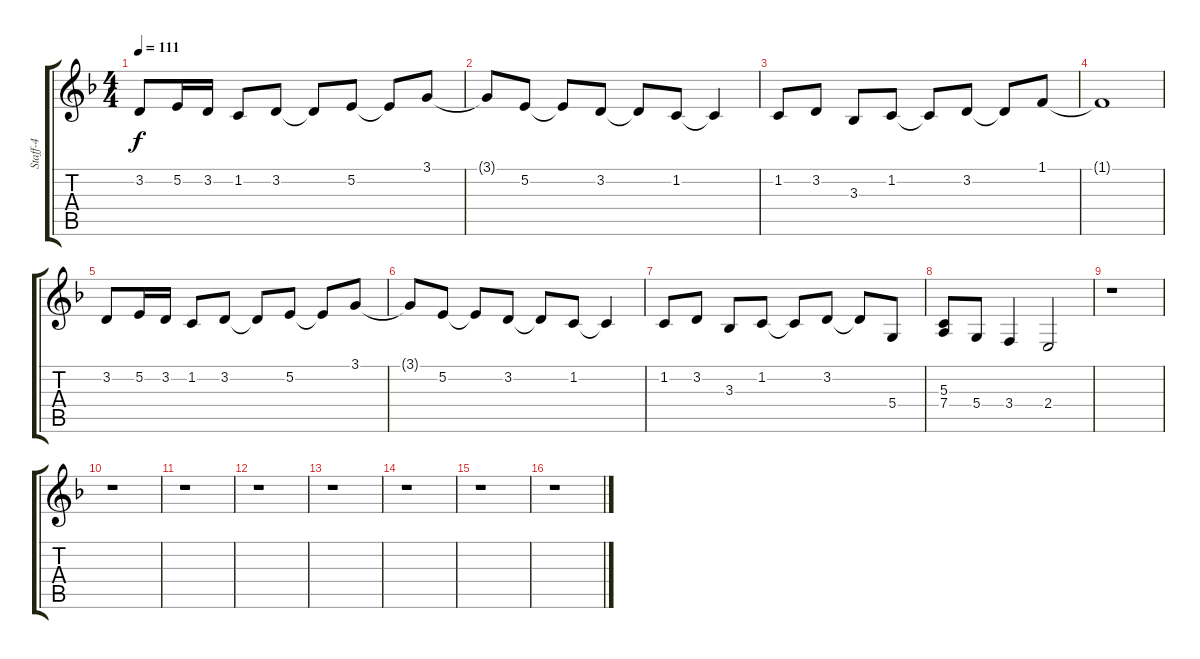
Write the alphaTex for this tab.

\track ("Staff-4" "Staff-4") {instrument vibraphone}
\staff {score tabs}
\tuning (E4 B3 G3 D3 A2 E2) {hide}
\ts (4 4)
\tempo 111
\clef g2
\ks f
3.2.8{dy f instrument vibraphone} 5.2.16 3.2.16 1.2.8 3.2.8 3.2{t}.8 5.2.8 5.2{t}.8 3.1.8 |
3.1{t}.8 5.2.8 5.2{t}.8 3.2.8 3.2{t}.8 1.2.8 1.2{t}.4 |
1.2.8 3.2.8 3.3.8 1.2.8 1.2{t}.8 3.2.8 3.2{t}.8 1.1.8 |
1.1{t}.1 |
3.2.8 5.2.16 3.2.16 1.2.8 3.2.8 3.2{t}.8 5.2.8 5.2{t}.8 3.1.8 |
3.1{t}.8 5.2.8 5.2{t}.8 3.2.8 3.2{t}.8 1.2.8 1.2{t}.4 |
1.2.8 3.2.8 3.3.8 1.2.8 1.2{t}.8 3.2.8 3.2{t}.8 5.4.8 |
(5.3 7.4).8 5.4.8 3.4.4 2.4.2 |
r.1 |
r.1 |
r.1 |
r.1 |
r.1 |
r.1 |
r.1 |
r.1
